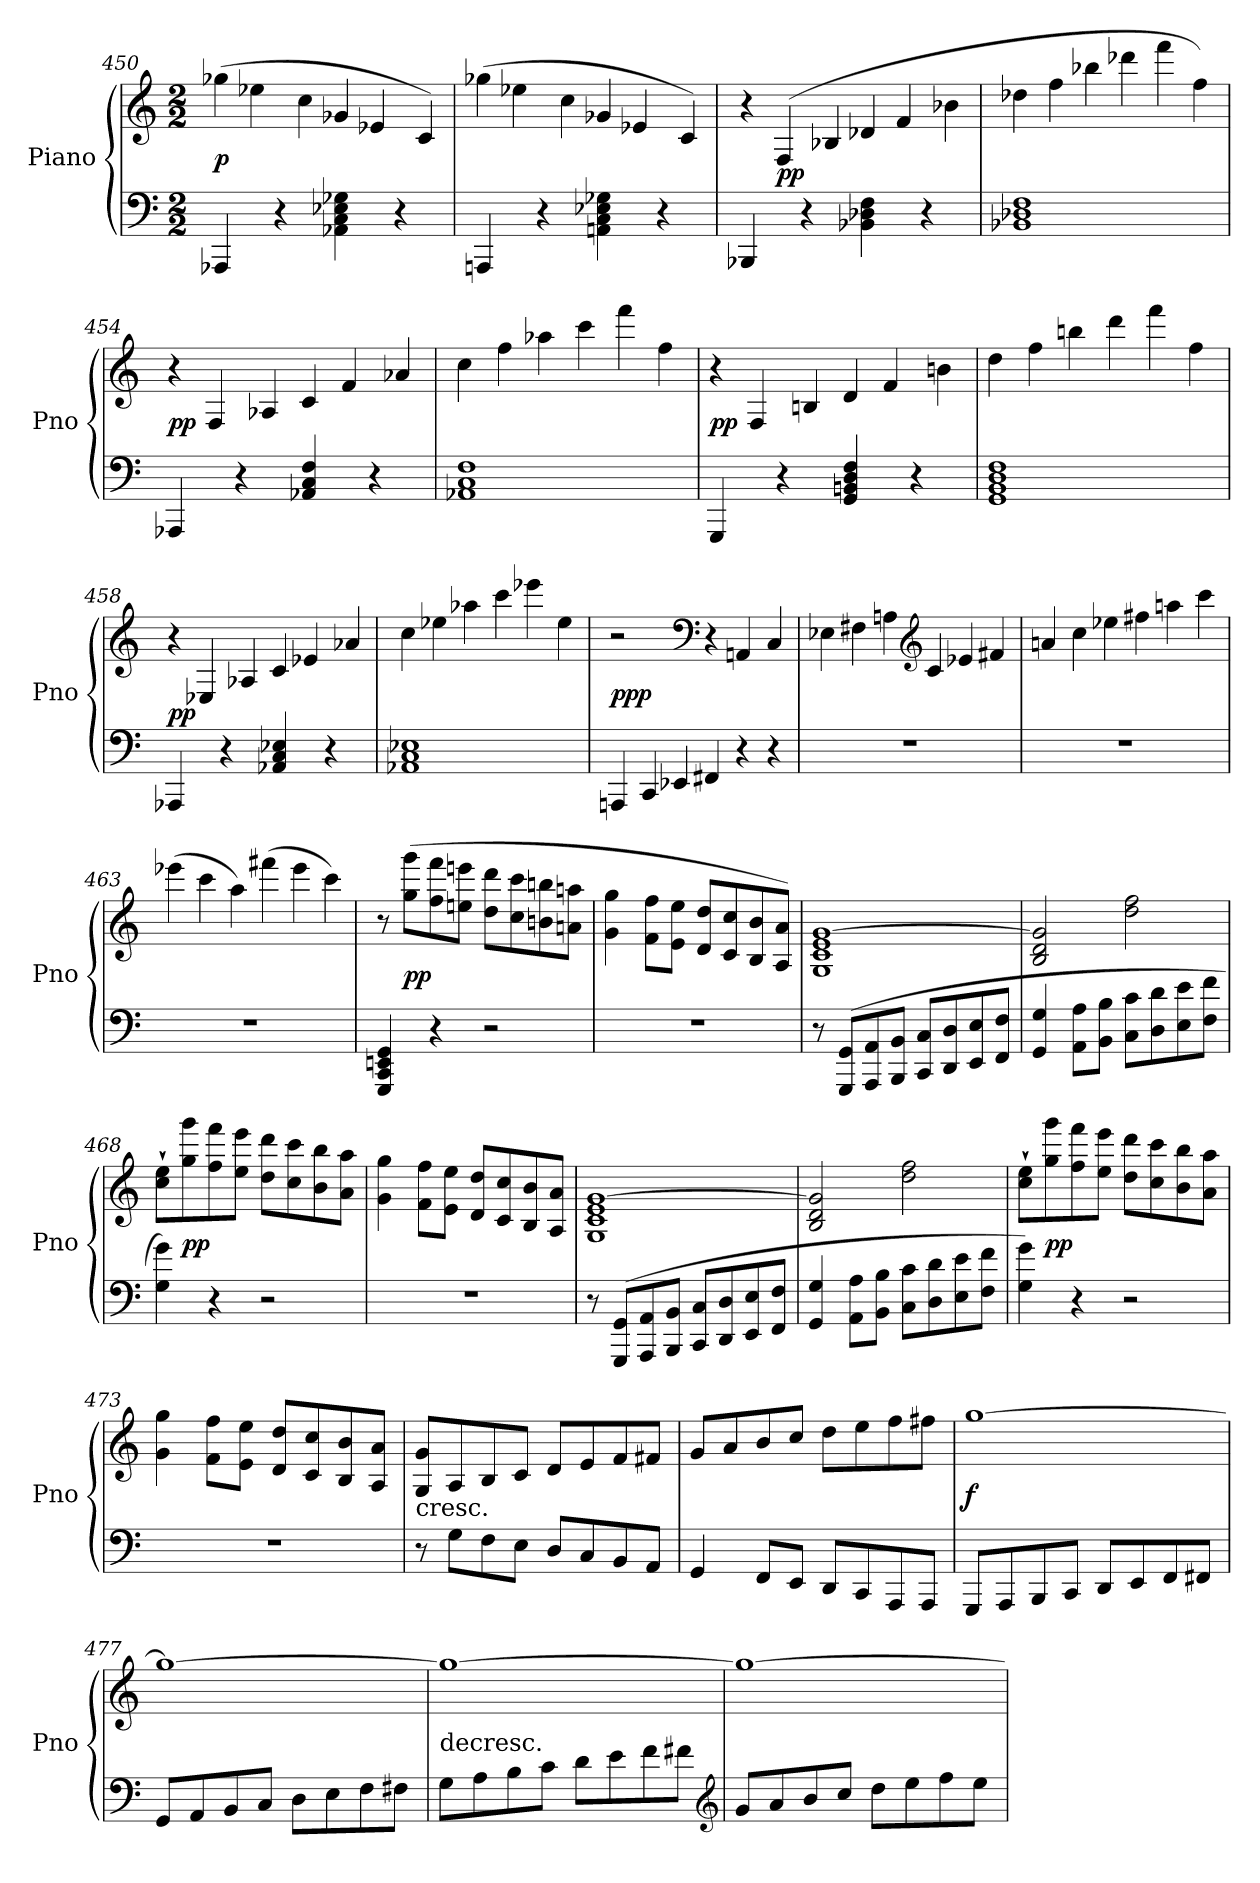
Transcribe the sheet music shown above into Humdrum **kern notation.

**kern	**kern	**dynam
*part1	*part1	*part1
*staff2	*staff1	*staff1/2
*I"Piano	*	*
*I'Pno	*	*
*clefF4	*clefG2	*
*k[]	*k[]	*
*C:	*C:	*
*M2/2	*M2/2	*
*	*Xtuplet	*
=450	=450	=450
4AAA-X	(6gg-X	p
.	6ee-X	.
4r	.	.
.	6cc	.
4AA-X 4C 4E-X 4G-X	6g-X	.
.	6e-X	.
4r	.	.
.	6c)	.
=451	=451	=451
4AAAn	(6gg-X	.
.	6ee-X	.
4r	.	.
.	6cc	.
4AAn 4C 4E-X 4G-X	6g-X	.
.	6e-X	.
4r	.	.
.	6c)	.
=452	=452	=452
4BBB-X	6r	.
.	(6F	pp
4r	.	.
.	6B-X	.
4BB-X 4D-X 4F	6d-X	.
.	6f	.
4r	.	.
.	6b-X	.
=453	=453	=453
1BB-X 1D-X 1F	6dd-X	.
.	6ff	.
.	6bb-X	.
.	6ddd-X	.
.	6fff	.
.	6ff)	.
=454	=454	=454
4AAA-X	6r	pp
.	6F	.
4r	.	.
.	6A-X	.
4AA-X 4C 4F	6c	.
.	6f	.
4r	.	.
.	6a-X	.
=455	=455	=455
1AA-X 1C 1F	6cc	.
.	6ff	.
.	6aa-X	.
.	6ccc	.
.	6fff	.
.	6ff	.
=456	=456	=456
4GGG	6r	pp
.	6F	.
4r	.	.
.	6Bn	.
4GG 4BBn 4D 4F	6d	.
.	6f	.
4r	.	.
.	6bn	.
=457	=457	=457
1GG 1BB 1D 1F	6dd	.
.	6ff	.
.	6bbn	.
.	6ddd	.
.	6fff	.
.	6ff	.
=458	=458	=458
4AAA-X	6r	pp
.	6E-X	.
4r	.	.
.	6A-X	.
4AA-X 4C 4E-X	6c	.
.	6e-X	.
4r	.	.
.	6a-X	.
=459	=459	=459
1AA-X 1C 1E-X	6cc	.
.	6ee-X	.
.	6aa-X	.
.	6ccc	.
.	6eee-X	.
.	6ee-	.
=460	=460	=460
*Xtuplet	*	*
6AAAn	2r	ppp
6CC	.	.
6EE-X	.	.
*	*clefF4	*
6FF#X	6r	.
6r	6AAn	.
6r	6C	.
=461	=461	=461
1r	6E-X	.
.	6F#X	.
.	6An	.
*	*clefG2	*
.	6c	.
.	6e-X	.
.	6f#X	.
=462	=462	=462
1r	6an	.
.	6cc	.
.	6ee-X	.
.	6ff#X	.
.	6aan	.
.	6ccc	.
=463	=463	=463
1r	(6eee-X	.
.	6ccc	.
.	6aa)	.
.	(6fff#X	.
.	6eee-	.
.	6ccc)	.
=464	=464	=464
4GGG 4CC 4EEn 4GG	8r	.
.	(8gg 8gggL	pp
4r	8ff 8fff	.
.	8een 8eeenJ	.
2r	8dd 8dddL	.
.	8cc 8ccc	.
.	8bn 8bbn	.
.	8an 8aanJ	.
=465	=465	=465
1r	4g 4gg	.
.	8f 8ffL	.
.	8e 8eeJ	.
.	8d 8ddL	.
.	8c 8cc	.
.	8B 8b	.
.	8A 8aJ)	.
=466	=466	=466
8r	1G 1c 1e [1g	.
(8GGG 8GGL	.	.
8AAA 8AA	.	.
8BBB 8BBJ	.	.
8CC 8CL	.	.
8DD 8D	.	.
8EE 8E	.	.
8FF 8FJ	.	.
=467	=467	=467
4GG 4G	2B 2d 2g]	.
8AA 8AL	.	.
8BB 8BJ	.	.
8C 8cL	2dd 2ff	.
8D 8d	.	.
8E 8e	.	.
8F 8fJ	.	.
=468	=468	=468
4G 4g)	8cc` 8ee`L	.
.	8gg 8ggg	pp
4r	8ff 8fff	.
.	8ee 8eeeJ	.
2r	8dd 8dddL	.
.	8cc 8ccc	.
.	8b 8bb	.
.	8a 8aaJ	.
=469	=469	=469
1r	4g 4gg	.
.	8f 8ffL	.
.	8e 8eeJ	.
.	8d 8ddL	.
.	8c 8cc	.
.	8B 8b	.
.	8A 8aJ	.
=470	=470	=470
8r	1G 1c 1e [1g	.
(8GGG 8GGL	.	.
8AAA 8AA	.	.
8BBB 8BBJ	.	.
8CC 8CL	.	.
8DD 8D	.	.
8EE 8E	.	.
8FF 8FJ	.	.
=471	=471	=471
4GG 4G	2B 2d 2g]	.
8AA 8AL	.	.
8BB 8BJ	.	.
8C 8cL	2dd 2ff	.
8D 8d	.	.
8E 8e	.	.
8F 8fJ	.	.
=472	=472	=472
4G 4g)	8cc` 8ee`L	.
.	8gg 8ggg	pp
4r	8ff 8fff	.
.	8ee 8eeeJ	.
2r	8dd 8dddL	.
.	8cc 8ccc	.
.	8b 8bb	.
.	8a 8aaJ	.
=473	=473	=473
1r	4g 4gg	.
.	8f 8ffL	.
.	8e 8eeJ	.
.	8d 8ddL	.
.	8c 8cc	.
.	8B 8b	.
.	8A 8aJ	.
=474	=474	=474
!	!LO:TX:c:t=cresc.	!
8r	8G 8gL	.
8GL	8A	.
8F	8B	.
8EJ	8cJ	.
8DL	8dL	.
8C	8e	.
8BB	8f	.
8AAJ	8f#XJ	.
=475	=475	=475
4GG	8gL	.
.	8a	.
8FFL	8b	.
8EEJ	8ccJ	.
8DDL	8ddL	.
8CC	8ee	.
8AAA	8ff	.
8AAAJ	8ff#XJ	.
=476	=476	=476
8GGGL	[1gg	f
8AAA	.	.
8BBB	.	.
8CCJ	.	.
8DDL	.	.
8EE	.	.
8FF	.	.
8FF#XJ	.	.
=477	=477	=477
8GGL	1gg_	.
8AA	.	.
8BB	.	.
8CJ	.	.
8DL	.	.
8E	.	.
8F	.	.
8F#XJ	.	.
=478	=478	=478
!	!LO:TX:c:t=decresc.	!
8GL	1gg_	.
8A	.	.
8B	.	.
8cJ	.	.
8dL	.	.
8e	.	.
8f	.	.
8f#XJ	.	.
*clefG2	*	*
=479	=479	=479
8gL	1gg_	.
8a	.	.
8b	.	.
8ccJ	.	.
8ddL	.	.
8ee	.	.
8ff	.	.
8eeJ	.	.
=	=	=
*-	*-	*-
